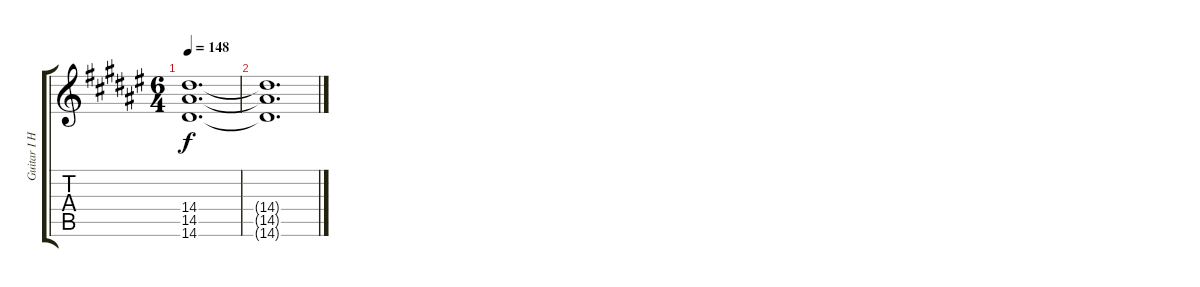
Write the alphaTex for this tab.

\track ("Guitar I Hizaki" "Guitar I H") {instrument overdrivenguitar}
\staff {score tabs}
\tuning (Eb4 Bb3 Gb3 Db3 Ab2 Db2) {hide}
\ts (6 4)
\tempo 148
\clef g2
\ks d#minor
(14.4 14.5 14.6).1{d dy f} |
(14.4{t} 14.5{t} 14.6{t}).1{d volume 0}
